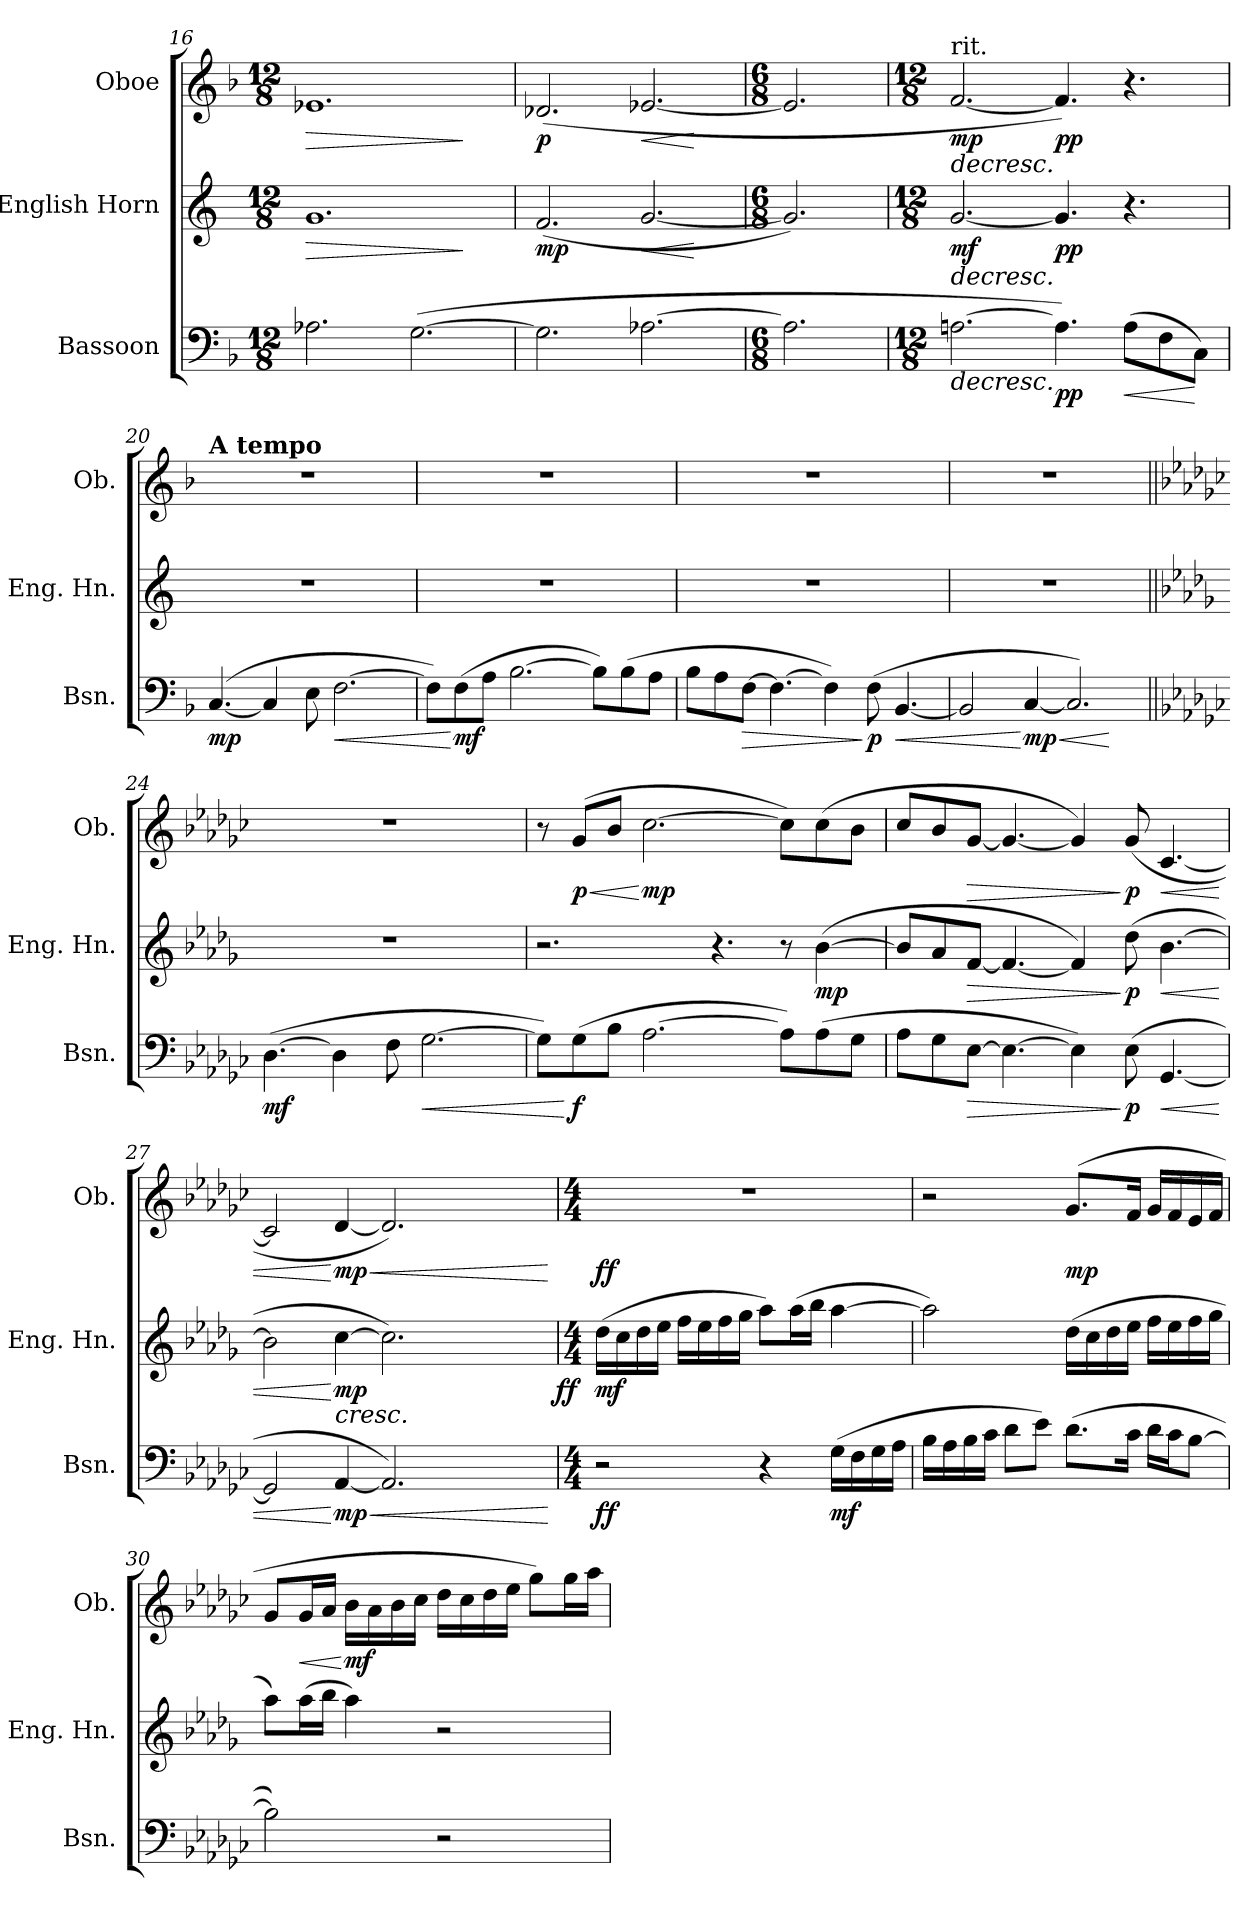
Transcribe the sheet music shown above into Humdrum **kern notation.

**kern	**dynam	**kern	**dynam	**kern	**dynam
*part3	*part3	*part2	*part2	*part1	*part1
*staff3	*staff3	*staff2	*staff2	*staff1	*staff1
*I"Bassoon	*	*I"English Horn	*	*I"Oboe	*
*I'Bsn.	*	*I'Eng. Hn.	*	*I'Ob.	*
*clefF4	*	*clefG2	*	*clefG2	*
*	*	*ITrd4c7	*	*	*
*k[b-]	*	*k[b-]	*	*k[b-]	*
*F:	*	*F:	*	*F:	*
*M12/8	*	*M12/8	*	*M12/8	*
=16	=16	=16	=16	=16	=16
!	!	!	!LO:HP:b	!	!LO:HP:b
2.A-Xi\	.	1.ci	>	1.e-Xi	>
([>2.Gi\	.	.	.	.	.
.	.	.	]	.	]
=17	=17	=17	=17	=17	=17
2.Gi\]	.	(2.B-i/	mp	(2.d-Xi/	p
!	!	!	!LO:HP:b	!	!LO:HP:b
[>2.A-Xi\	.	[<2.ci/	<	[<2.e-Xi/	<
.	.	.	[	.	[
=18	=18	=18	=18	=18	=18
*M6/8	*	*M6/8	*	*M6/8	*
2.A-i\]	.	2.ci/])	.	2.e-i/]	.
=19	=19	=19	=19	=19	=19
*M12/8	*	*M12/8	*	*M12/8	*
!	!	!	!	!LO:TX:t=rit.	!
!	!LO:HP:b	!	!LO:HP:b	!	!LO:HP:b
[>2.Ani\	>	[<2.ci/	> mf	[<2.fi/	> mp
4.Ai\])	pp	4.ci/]	pp	4.fi/])	pp
!	!LO:HP:n=1:b	!	!	!	!
(8Ai\L	] <	4.r	]	4.r	]
8Fi\	.	.	.	.	.
8Ci\J)	[	.	.	.	.
!!LO:LB:g=z
=20	=20	=20	=20	=20	=20
!	!	!	!	!LO:TX:a:B:t=A tempo	!
!	!	!LO:N:vis=1	!	!LO:N:vis=1	!
([<4.Ci/	mp	1.r	.	1.r	.
4Ci/]	.	.	.	.	.
8Ei\	.	.	.	.	.
!	!LO:HP:b	!	!	!	!
[>2.Fi\	<	.	.	.	.
=21	=21	=21	=21	=21	=21
!	!	!LO:N:vis=1	!	!LO:N:vis=1	!
8Fi\L])	.	1.r	.	1.r	.
(8Fi\	[ mf	.	.	.	.
8Ai\J	.	.	.	.	.
[>2.B-i\	.	.	.	.	.
8B-i\L])	.	.	.	.	.
(8B-i\	.	.	.	.	.
8Ai\J	.	.	.	.	.
=22	=22	=22	=22	=22	=22
!	!	!LO:N:vis=1	!	!LO:N:vis=1	!
8B-i\L	.	1.r	.	1.r	.
8Ai\	.	.	.	.	.
!	!LO:HP:b	!	!	!	!
[>8Fi\J	>	.	.	.	.
4.Fi\_>	.	.	.	.	.
4Fi\])	.	.	.	.	.
(8Fi\	] p	.	.	.	.
!	!LO:HP:b	!	!	!	!
[<4.BB-i/	<	.	.	.	.
=23	=23	=23	=23	=23	=23
!	!	!LO:N:vis=1	!	!LO:N:vis=1	!
2BB-i/]	.	1.r	.	1.r	.
!	!LO:HP:n=1:b	!	!	!	!
[<4Ci/	[ < mp	.	.	.	.
2.Ci/])	.	.	.	.	.
.	[	.	.	.	.
!!LO:PB:g=z
=24||	=24||	=24||	=24||	=24||	=24||
*k[b-e-a-d-g-c-]	*	*k[b-e-a-d-g-c-]	*	*k[b-e-a-d-g-c-]	*
*G-:	*	*G-:	*	*G-:	*
!	!	!LO:N:vis=1	!	!LO:N:vis=1	!
([>4.D-i\	mf	1.r	.	1.r	.
4D-i\]	.	.	.	.	.
8Fi\	.	.	.	.	.
!	!LO:HP:b	!	!	!	!
[>2.G-i\	<	.	.	.	.
=25	=25	=25	=25	=25	=25
8G-i\L])	.	2.r	.	8r	.
!	!	!	!	!	!LO:HP:b
(8G-i\	[ f	.	.	(8g-i/L	< p
8B-i\J	.	.	.	8b-i/J	.
[>2.A-i\	.	.	.	[>2.cc-i\	[ mp
.	.	4.r	.	.	.
8A-i\L])	.	8r	.	8cc-i\L])	.
(8A-i\	.	([>4e-i\	mp	(8cc-i\	.
8G-i\J	.	.	.	8b-i\J	.
=26	=26	=26	=26	=26	=26
8A-i\L	.	8e-i/L]	.	8cc-i/L	.
8G-i\	.	8d-i/	.	8b-i/	.
!	!LO:HP:b	!	!LO:HP:b	!	!LO:HP:b
[>8E-i\J	>	[<8B-i/J	>	[<8g-i/J	>
4.E-i\_>	.	4.B-i/_<	.	4.g-i/_<	.
4E-i\])	.	4B-i/])	.	4g-i/])	.
(8E-i\	] p	(8g-i\	] p	(8g-i/	] p
!	!LO:HP:b	!	!LO:HP:b	!	!LO:HP:b
[<4.GG-i/	<	[>4.e-i\	<	[<4.c-i/	<
=27	=27	=27	=27	=27	=27
*	*	*^	*	*	*
2GG-i/]	.	2e-i\]	1ryy	.	2c-i/]	.
!	!LO:HP:n=1:b	!	!	!LO:HP:n=1:b	!	!LO:HP:n=1:b
[<4AA-i/	[ < mp	[>4fi\	.	[ < mp	[<4d-i/	[ < mp
2.AA-i/])	.	2.fi\])	.	.	2.d-i/])	.
.	.	.	4ryy	.	.	.
.	.	.	8ryy	.	.	.
.	.	.	16ryy	.	.	.
.	.	.	32ryy	.	.	.
.	.	.	64ryy	.	.	.
.	.	.	128...ryy	.	.	.
.	.	.	1024ryy	ff	.	.
.	[	.	.	[	.	[
*	*	*v	*v	*	*	*
!!LO:LB:g=z
=28	=28	=28	=28	=28	=28
*M4/4	*	*M4/4	*	*M4/4	*
2r	ff	(16g-i\LL	mf	1r	ff
.	.	16fi\	.	.	.
.	.	16g-i\	.	.	.
.	.	16a-i\JJ	.	.	.
.	.	16b-i\LL	.	.	.
.	.	16a-i\	.	.	.
.	.	16b-i\	.	.	.
.	.	16cc-i\JJ	.	.	.
4r	.	8dd-i\L)	.	.	.
.	.	(16dd-i\L	.	.	.
.	.	16ee-i\JJ	.	.	.
(16G-i\LL	mf	[>4dd-i\	.	.	.
16Fi\	.	.	.	.	.
16G-i\	.	.	.	.	.
16A-i\JJ	.	.	.	.	.
=29	=29	=29	=29	=29	=29
16B-i\LL	.	2dd-i\])	.	2r	.
16A-i\	.	.	.	.	.
16B-i\	.	.	.	.	.
16c-i\JJ	.	.	.	.	.
8d-i\L	.	.	.	.	.
8e-i\J)	.	.	.	.	.
(8.d-i\L	.	(16g-i\LL	.	(8.g-i/L	mp
.	.	16fi\	.	.	.
.	.	16g-i\	.	.	.
16c-i\Jk	.	16a-i\JJ	.	16fi/Jk	.
16d-i\LL	.	16b-i\LL	.	16g-i/LL	.
16c-i\J	.	16a-i\	.	16fi/	.
[>8B-i\J	.	16b-i\	.	16e-i/	.
.	.	16cc-i\JJ	.	16fi/JJ	.
=30	=30	=30	=30	=30	=30
2B-i\])	.	8dd-i\L)	.	8g-i/L	.
!	!	!	!	!	!LO:HP:b
.	.	(16dd-i\L	.	16g-i/L	<
.	.	16ee-i\JJ	.	16a-i/JJ	.
.	.	4dd-i\)	.	16b-i\LL	[ mf
.	.	.	.	16a-i\	.
.	.	.	.	16b-i\	.
.	.	.	.	16cc-i\JJ	.
2r	.	2r	.	16dd-i\LL	.
.	.	.	.	16cc-i\	.
.	.	.	.	16dd-i\	.
.	.	.	.	16ee-i\JJ	.
.	.	.	.	8gg-i\L)	.
.	.	.	.	16gg-i\L	.
.	.	.	.	16aa-i\JJ	.
=	=	=	=	=	=
*-	*-	*-	*-	*-	*-
